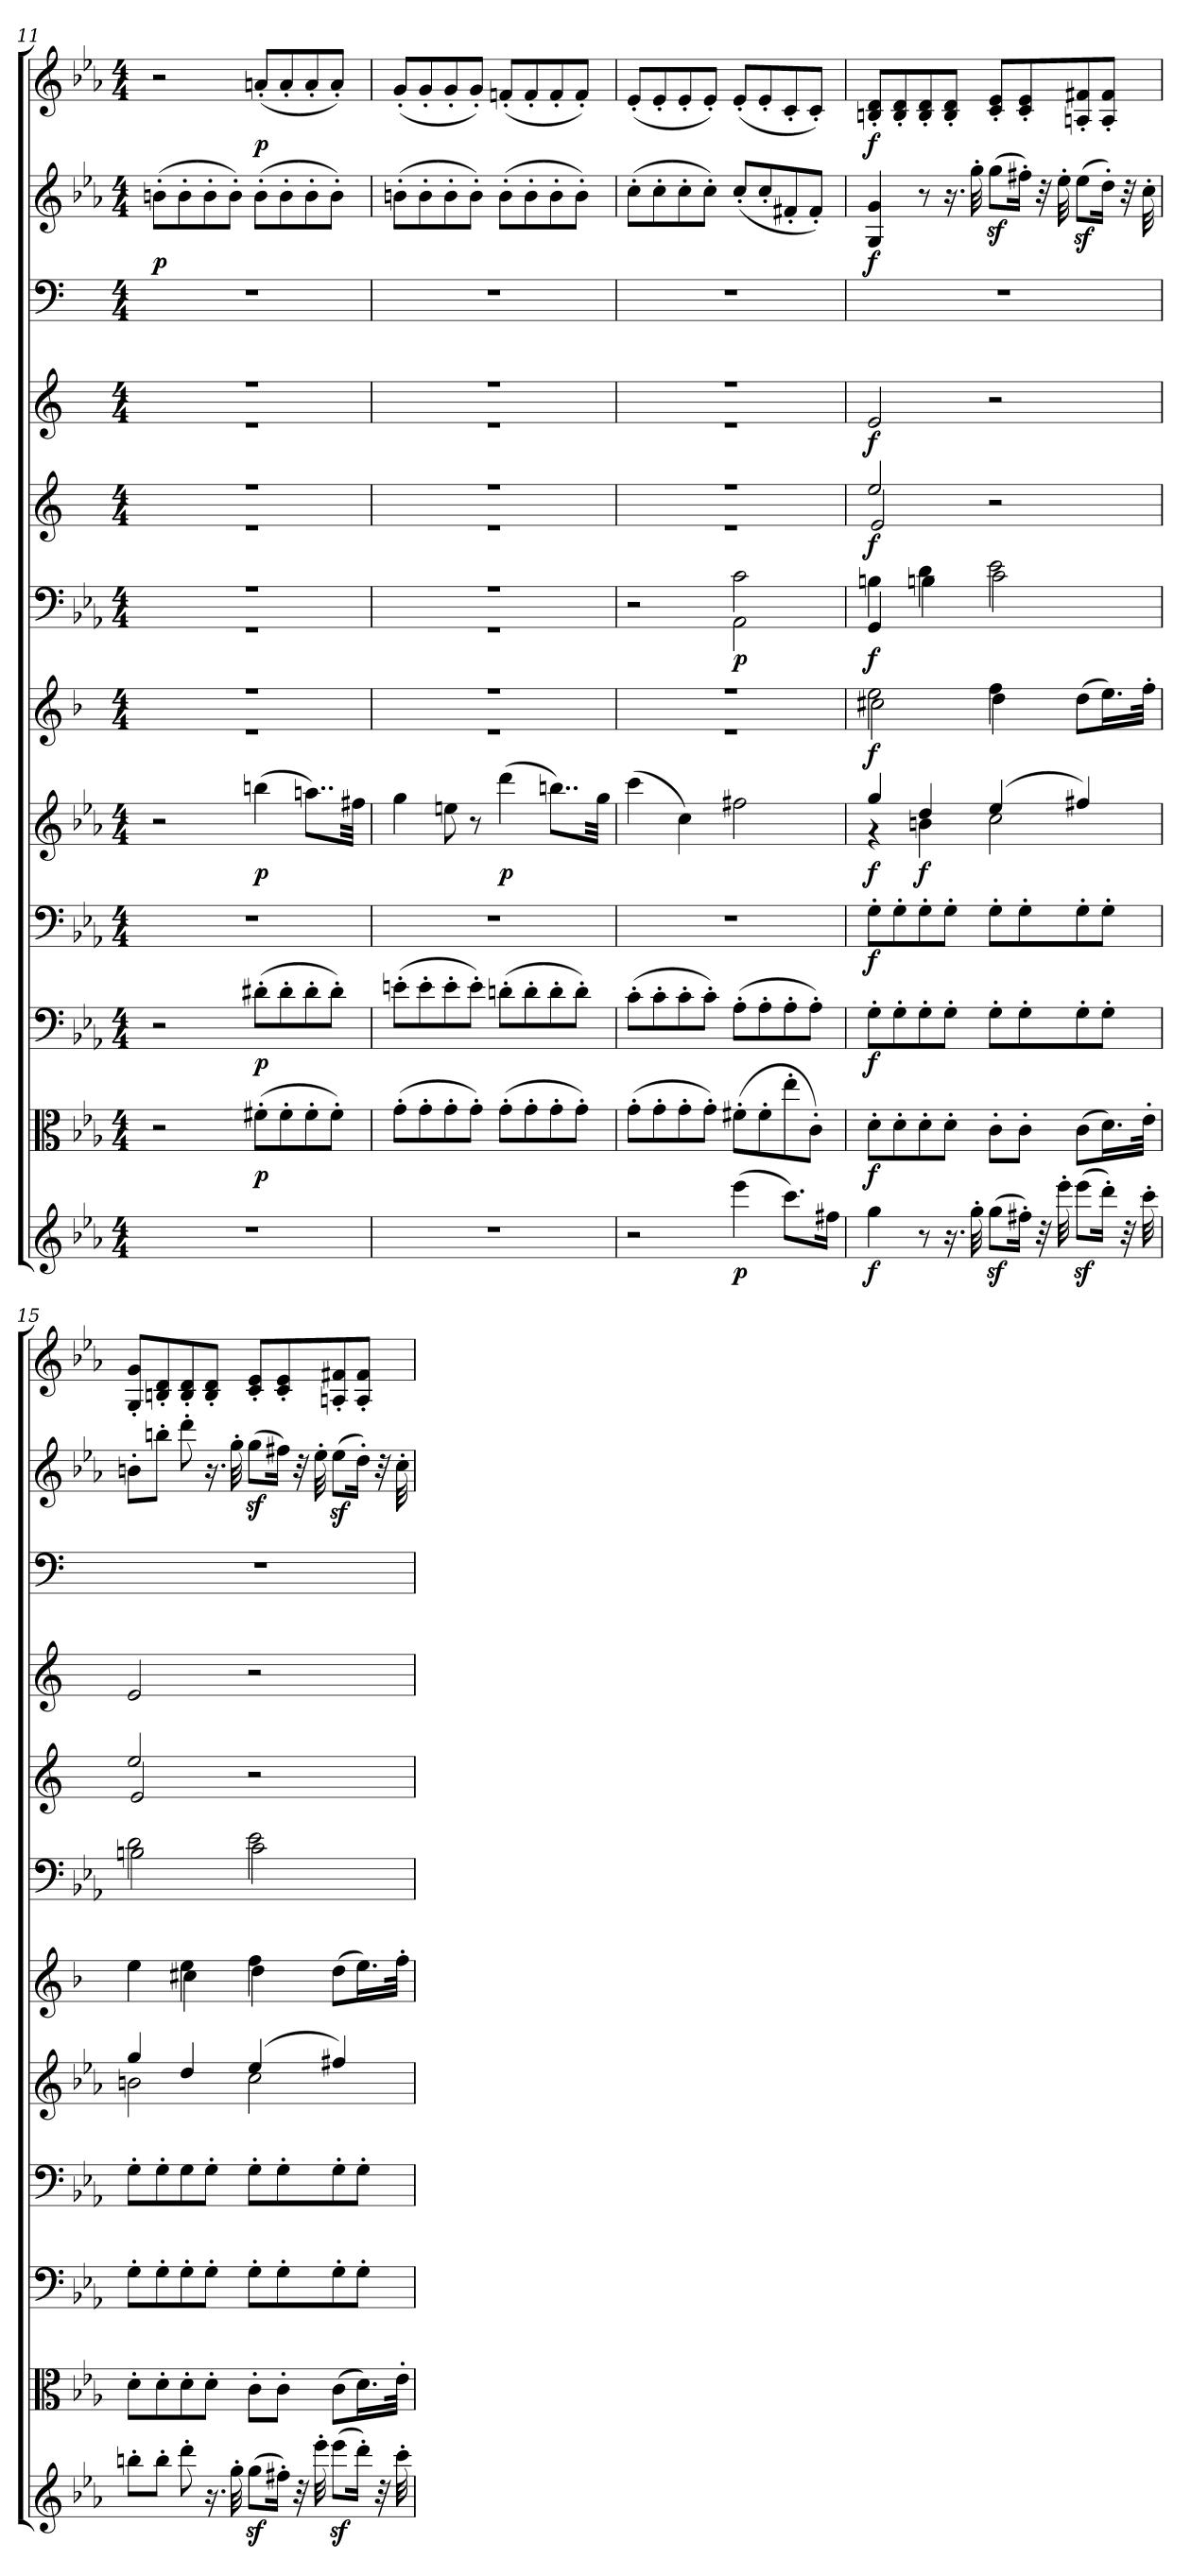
**kern	**dynam	**kern	**dynam	**kern	**dynam	**kern	**dynam	**kern	**dynam	**kern	**dynam	**kern	**dynam	**kern	**dynam	**kern	**dynam	**kern	**kern	**dynam	**kern	**dynam
*part12	*part12	*part11	*part11	*part10	*part10	*part9	*part9	*part8	*part8	*part7	*part7	*part6	*part6	*part5	*part5	*part4	*part4	*part3	*part2	*part2	*part1	*part1
*staff12	*staff12	*staff11	*staff11	*staff10	*staff10	*staff9	*staff9	*staff8	*staff8	*staff7	*staff7	*staff6	*staff6	*staff5	*staff5	*staff4	*staff4	*staff3	*staff2	*staff2	*staff1	*staff1
*clefG2	*	*clefC3	*	*clefF4	*	*clefF4	*	*clefG2	*	*clefG2	*	*clefF4	*	*clefG2	*	*clefG2	*	*clefF4	*clefG2	*	*clefG2	*
*k[b-e-a-]	*	*k[b-e-a-]	*	*k[b-e-a-]	*	*k[b-e-a-]	*	*k[b-e-a-]	*	*k[b-]	*	*k[b-e-a-]	*	*k[]	*	*k[]	*	*k[]	*k[b-e-a-]	*	*k[b-e-a-]	*
*E-:	*	*E-:	*	*E-:	*	*E-:	*	*E-:	*	*	*	*E-:	*	*	*	*	*	*	*E-:	*	*E-:	*
*M4/4	*	*M4/4	*	*M4/4	*	*M4/4	*	*M4/4	*	*M4/4	*	*M4/4	*	*M4/4	*	*M4/4	*	*M4/4	*M4/4	*	*M4/4	*
=11	=11	=11	=11	=11	=11	=11	=11	=11	=11	=11	=11	=11	=11	=11	=11	=11	=11	=11	=11	=11	=11	=11
*	*	*	*	*	*	*	*	*	*	*^	*	*^	*	*^	*	*^	*	*	*	*	*	*
1r	.	2r	.	2r	.	1r	.	2r	.	1r	1r	.	1r	1r	.	1r	1r	.	1r	1r	.	1r	(8bn'\L	p	2r	.
.	.	.	.	.	.	.	.	.	.	.	.	.	.	.	.	.	.	.	.	.	.	.	8b'\	.	.	.
.	.	.	.	.	.	.	.	.	.	.	.	.	.	.	.	.	.	.	.	.	.	.	8b'\	.	.	.
.	.	.	.	.	.	.	.	.	.	.	.	.	.	.	.	.	.	.	.	.	.	.	8b'\J)	.	.	.
.	.	(8f#X'\L	p	(8d#X'\L	p	.	.	(4bbn\	p	.	.	.	.	.	.	.	.	.	.	.	.	.	(8b'\L	.	(8an'/L	p
.	.	8f#'\	.	8d#'\	.	.	.	.	.	.	.	.	.	.	.	.	.	.	.	.	.	.	8b'\	.	8a'/	.
.	.	8f#'\	.	8d#'\	.	.	.	8..aan\L)	.	.	.	.	.	.	.	.	.	.	.	.	.	.	8b'\	.	8a'/	.
.	.	8f#'\J)	.	8d#'\J)	.	.	.	.	.	.	.	.	.	.	.	.	.	.	.	.	.	.	8b'\J)	.	8a'/J)	.
.	.	.	.	.	.	.	.	32ff#X\Jkk	.	.	.	.	.	.	.	.	.	.	.	.	.	.	.	.	.	.
=12	=12	=12	=12	=12	=12	=12	=12	=12	=12	=12	=12	=12	=12	=12	=12	=12	=12	=12	=12	=12	=12	=12	=12	=12	=12	=12
1r	.	(8g'\L	.	(8en'\L	.	1r	.	4gg\	.	1r	1r	.	1r	1r	.	1r	1r	.	1r	1r	.	1r	(8bn'\L	.	(8g'/L	.
.	.	8g'\	.	8e'\	.	.	.	.	.	.	.	.	.	.	.	.	.	.	.	.	.	.	8b'\	.	8g'/	.
.	.	8g'\	.	8e'\	.	.	.	8een\	.	.	.	.	.	.	.	.	.	.	.	.	.	.	8b'\	.	8g'/	.
.	.	8g'\J)	.	8e'\J)	.	.	.	8r	.	.	.	.	.	.	.	.	.	.	.	.	.	.	8b'\J)	.	8g'/J)	.
.	.	(8g'\L	.	(8dn'\L	.	.	.	(4ddd\	p	.	.	.	.	.	.	.	.	.	.	.	.	.	(8b'\L	.	(8fn'/L	.
.	.	8g'\	.	8d'\	.	.	.	.	.	.	.	.	.	.	.	.	.	.	.	.	.	.	8b'\	.	8f'/	.
.	.	8g'\	.	8d'\	.	.	.	8..bbn\L)	.	.	.	.	.	.	.	.	.	.	.	.	.	.	8b'\	.	8f'/	.
.	.	8g'\J)	.	8d'\J)	.	.	.	.	.	.	.	.	.	.	.	.	.	.	.	.	.	.	8b'\J)	.	8f'/J)	.
.	.	.	.	.	.	.	.	32gg\Jkk	.	.	.	.	.	.	.	.	.	.	.	.	.	.	.	.	.	.
=13	=13	=13	=13	=13	=13	=13	=13	=13	=13	=13	=13	=13	=13	=13	=13	=13	=13	=13	=13	=13	=13	=13	=13	=13	=13	=13
2r	.	(8g'\L	.	(8c'\L	.	1r	.	(4ccc\	.	1r	1r	.	2r	2ryy	.	1r	1r	.	1r	1r	.	1r	(8cc'\L	.	(8e-'/L	.
.	.	8g'\	.	8c'\	.	.	.	.	.	.	.	.	.	.	.	.	.	.	.	.	.	.	8cc'\	.	8e-'/	.
.	.	8g'\	.	8c'\	.	.	.	4cc\)	.	.	.	.	.	.	.	.	.	.	.	.	.	.	8cc'\	.	8e-'/	.
.	.	8g'\J)	.	8c'\J)	.	.	.	.	.	.	.	.	.	.	.	.	.	.	.	.	.	.	8cc'\J)	.	8e-'/J)	.
(4eee-\	p	(8f#X'\L	.	(8A-'\L	.	.	.	2ff#X\	.	.	.	.	2c\	2AA-\	p	.	.	.	.	.	.	.	(8cc'/L	.	(8e-'/L	.
.	.	8f#'\	.	8A-'\	.	.	.	.	.	.	.	.	.	.	.	.	.	.	.	.	.	.	8cc'/	.	8e-'/	.
8.ccc\L)	.	8ee-'\	.	8A-'\	.	.	.	.	.	.	.	.	.	.	.	.	.	.	.	.	.	.	8f#X'/	.	8c'/	.
.	.	8c'\J)	.	8A-'\J)	.	.	.	.	.	.	.	.	.	.	.	.	.	.	.	.	.	.	8f#'/J)	.	8c'/J)	.
16ff#X\Jk	.	.	.	.	.	.	.	.	.	.	.	.	.	.	.	.	.	.	.	.	.	.	.	.	.	.
*	*	*	*	*	*	*	*	*	*	*	*	*	*	*	*	*	*	*	*v	*v	*	*	*	*	*	*
=14	=14	=14	=14	=14	=14	=14	=14	=14	=14	=14	=14	=14	=14	=14	=14	=14	=14	=14	=14	=14	=14	=14	=14	=14	=14
*	*	*	*	*	*	*	*	*^	*	*	*	*	*	*	*	*	*	*	*	*	*	*	*	*	*
4gg\	f	8d'\L	f	8G'\L	f	8G'\L	f	4gg/	4r	f	2ee\	2cc#X\	f	4Bn\	4GG/	f	2ee/	2e/	f	2e/	f	1r	4G/ 4g/	f	8Bn'/ 8d'/L	f
.	.	8d'\	.	8G'\	.	8G'\	.	.	.	.	.	.	.	.	.	.	.	.	.	.	.	.	.	.	8B'/ 8d'/	.
8r	.	8d'\	.	8G'\	.	8G'\	.	4dd/	4bn\	f	.	.	.	4d\	4Bn\	.	.	.	.	.	.	.	8r	.	8B'/ 8d'/	.
16.r	.	8d'\J	.	8G'\J	.	8G'\J	.	.	.	.	.	.	.	.	.	.	.	.	.	.	.	.	16.r	.	8B'/ 8d'/J	.
32gg'\	.	.	.	.	.	.	.	.	.	.	.	.	.	.	.	.	.	.	.	.	.	.	32gg'\	.	.	.
(8ggz\L	.	8c'\L	.	8G'\L	.	8G'\L	.	(4ee-/	2cc\	.	4ff\	4dd\	.	2e-\	2c\	.	2r	2ryy	.	2r	.	.	(8ggz\L	.	8c'/ 8e-'/L	.
16ff#X'\Jk)	.	8c'\J	.	8G'\	.	8G'\	.	.	.	.	.	.	.	.	.	.	.	.	.	.	.	.	16ff#X'\Jk)	.	8c'/ 8e-'/	.
32r	.	.	.	.	.	.	.	.	.	.	.	.	.	.	.	.	.	.	.	.	.	.	32r	.	.	.
32eee-'\	.	.	.	.	.	.	.	.	.	.	.	.	.	.	.	.	.	.	.	.	.	.	32ee-'\	.	.	.
(8eee-z\L	.	(8c\L	.	8G'\	.	8G'\	.	4ff#X/)	.	.	(8dd\L	4ryy	.	.	.	.	.	.	.	.	.	.	(8ee-z\L	.	8An'/ 8f#X'/	.
16ddd'\Jk)	.	16.d\L)	.	8G'\J	.	8G'\J	.	.	.	.	16.ee\L)	.	.	.	.	.	.	.	.	.	.	.	16dd'\Jk)	.	8A'/ 8f#'/J	.
32r	.	.	.	.	.	.	.	.	.	.	.	.	.	.	.	.	.	.	.	.	.	.	32r	.	.	.
32ccc'\	.	32e-'\JJk	.	.	.	.	.	.	.	.	32ff'\JJk	.	.	.	.	.	.	.	.	.	.	.	32cc'\	.	.	.
=15	=15	=15	=15	=15	=15	=15	=15	=15	=15	=15	=15	=15	=15	=15	=15	=15	=15	=15	=15	=15	=15	=15	=15	=15	=15	=15
8bbn'\L	.	8d'\L	.	8G'\L	.	8G'\L	.	4gg/	2bn\	.	4ee\	4ee\	.	2d\	2Bn\	.	2ee/	2e/	.	2e/	.	1r	8bn'\L	.	8G'/ 8g'/L	.
8bb'\J	.	8d'\	.	8G'\	.	8G'\	.	.	.	.	.	.	.	.	.	.	.	.	.	.	.	.	8bbn'\J	.	8Bn'/ 8d'/	.
8ddd'\	.	8d'\	.	8G'\	.	8G\	.	4dd/	.	.	4ee\	4cc#X\	.	.	.	.	.	.	.	.	.	.	8ddd'\	.	8B'/ 8d'/	.
16.r	.	8d'\J	.	8G'\J	.	8G'\J	.	.	.	.	.	.	.	.	.	.	.	.	.	.	.	.	16.r	.	8B'/ 8d'/J	.
32gg'\	.	.	.	.	.	.	.	.	.	.	.	.	.	.	.	.	.	.	.	.	.	.	32gg'\	.	.	.
(8ggz\L	.	8c'\L	.	8G'\L	.	8G'\L	.	(4ee-/	2cc\	.	4ff\	4dd\	.	2e-\	2c\	.	2r	2ryy	.	2r	.	.	(8ggz\L	.	8c'/ 8e-'/L	.
16ff#X'\Jk)	.	8c'\J	.	8G'\	.	8G'\	.	.	.	.	.	.	.	.	.	.	.	.	.	.	.	.	16ff#X\Jk)	.	8c'/ 8e-'/	.
32r	.	.	.	.	.	.	.	.	.	.	.	.	.	.	.	.	.	.	.	.	.	.	32r	.	.	.
32eee-'\	.	.	.	.	.	.	.	.	.	.	.	.	.	.	.	.	.	.	.	.	.	.	32ee-'\	.	.	.
(8eee-z\L	.	(8c\L	.	8G'\	.	8G'\	.	4ff#X/)	.	.	(8dd\L	4ryy	.	.	.	.	.	.	.	.	.	.	(8ee-z\L	.	8An'/ 8f#X'/	.
16ddd'\Jk)	.	16.d\L)	.	8G'\J	.	8G'\J	.	.	.	.	16.ee\L)	.	.	.	.	.	.	.	.	.	.	.	16dd'\Jk)	.	8A'/ 8f#'/J	.
32r	.	.	.	.	.	.	.	.	.	.	.	.	.	.	.	.	.	.	.	.	.	.	32r	.	.	.
32ccc'\	.	32e-'\JJk	.	.	.	.	.	.	.	.	32ff'\JJk	.	.	.	.	.	.	.	.	.	.	.	32cc'\	.	.	.
*	*	*	*	*	*	*	*	*v	*v	*	*	*	*	*v	*v	*	*v	*v	*	*	*	*	*	*	*	*
*	*	*	*	*	*	*	*	*	*	*v	*v	*	*	*	*	*	*	*	*	*	*	*	*
=	=	=	=	=	=	=	=	=	=	=	=	=	=	=	=	=	=	=	=	=	=	=
*-	*-	*-	*-	*-	*-	*-	*-	*-	*-	*-	*-	*-	*-	*-	*-	*-	*-	*-	*-	*-	*-	*-
